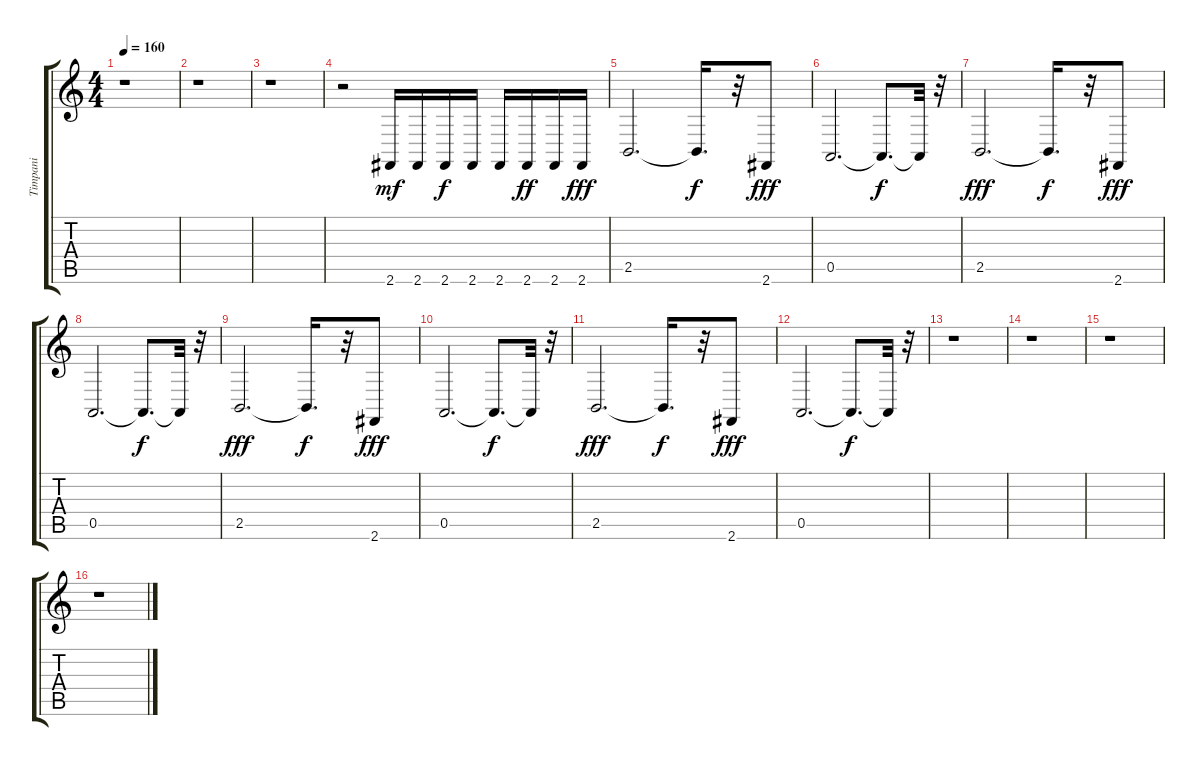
\track ("Timpani" "Timpani") {instrument timpani}
\staff {score tabs}
\tuning (E4 B3 G3 D3 A2 E2) {hide}
\ts (4 4)
\tempo 160
\clef g2
\ks c
r.1{dy fff} |
r.1 |
r.1 |
r.2 2.6.16{dy mf} 2.6.16 2.6.16{dy f} 2.6.16 2.6.16 2.6.16{dy ff} 2.6.16 2.6.16{dy fff} |
2.5.2{d} 2.5{t}.16{d dy f} r.32 2.6.8{dy fff} |
0.5.2{d} 0.5{t}.8{d dy f} 0.5{t}.32 r.32 |
2.5.2{d dy fff} 2.5{t}.16{d dy f} r.32 2.6.8{dy fff} |
0.5.2{d} 0.5{t}.8{d dy f} 0.5{t}.32 r.32 |
2.5.2{d dy fff} 2.5{t}.16{d dy f} r.32 2.6.8{dy fff} |
0.5.2{d} 0.5{t}.8{d dy f} 0.5{t}.32 r.32 |
2.5.2{d dy fff} 2.5{t}.16{d dy f} r.32 2.6.8{dy fff} |
0.5.2{d} 0.5{t}.8{d dy f} 0.5{t}.32 r.32 |
r.1 |
r.1 |
r.1 |
r.1
